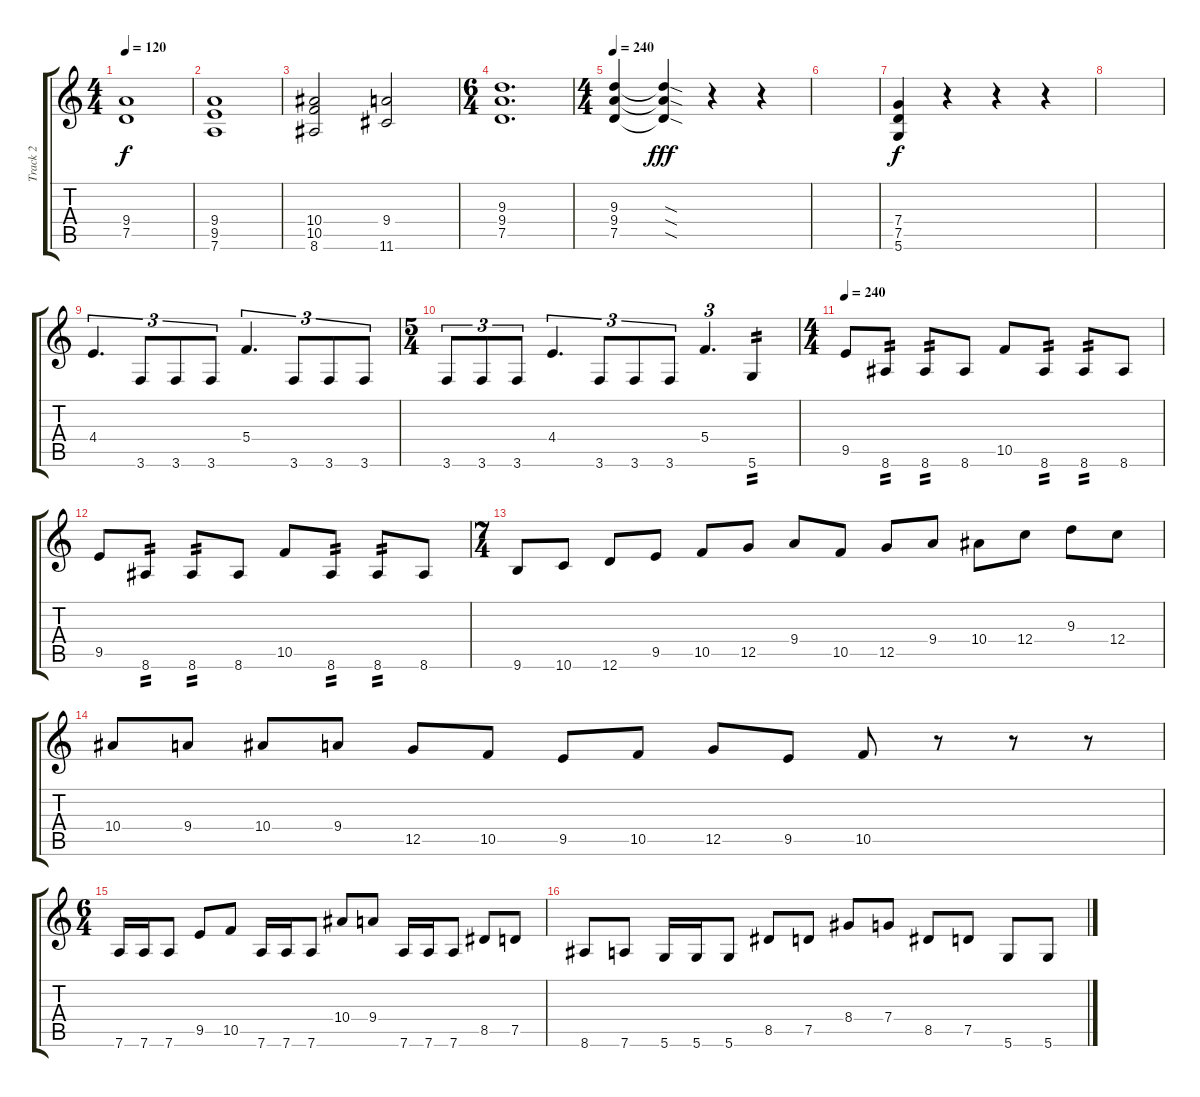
\track ("Track 2" "Track 2") {instrument distortionguitar}
\staff {score tabs}
\tuning (D4 A3 F3 C3 G2 D2) {hide}
\ts (4 4)
\tempo 120
\clef g2
\ks c
(9.4 7.5).1{dy f} |
(9.4 9.5 7.6).1 |
(10.4 10.5 8.6).2 (9.4 11.6).2 |
\ts (6 4)
(9.3 9.4 7.5).1{d} |
\ts (4 4)
\tempo 240
(9.3 9.4 7.5).4 (9.3{sod t} 9.4{sod t} 7.5{sod t}).4{dy fff} r.4 r.4 |
|
(7.4 7.5 5.6).4{dy f} r.4 r.4 r.4 |
|
4.4.4{d tu (3 2)} 3.6.8{tu (3 2)} 3.6.8{tu (3 2)} 3.6.8{tu (3 2)} 5.4.4{d tu (3 2)} 3.6.8{tu (3 2)} 3.6.8{tu (3 2)} 3.6.8{tu (3 2)} |
\ts (5 4)
3.6.8{tu (3 2)} 3.6.8{tu (3 2)} 3.6.8{tu (3 2)} 4.4.4{d tu (3 2)} 3.6.8{tu (3 2)} 3.6.8{tu (3 2)} 3.6.8{tu (3 2)} 5.4.4{d tu (3 2)} 5.6.4{tp 2} |
\ts (4 4)
\tempo 240
9.5.8 8.6.8{tp 2} 8.6.8{tp 2} 8.6.8 10.5.8 8.6.8{tp 2} 8.6.8{tp 2} 8.6.8 |
9.5.8 8.6.8{tp 2} 8.6.8{tp 2} 8.6.8 10.5.8 8.6.8{tp 2} 8.6.8{tp 2} 8.6.8 |
\ts (7 4)
9.6.8 10.6.8 12.6.8 9.5.8 10.5.8 12.5.8 9.4.8 10.5.8 12.5.8 9.4.8 10.4.8 12.4.8 9.3.8 12.4.8 |
10.4.8 9.4.8 10.4.8 9.4.8 12.5.8 10.5.8 9.5.8 10.5.8 12.5.8 9.5.8 10.5.8 r.8 r.8 r.8 |
\ts (6 4)
7.6.16 7.6.16 7.6.8 9.5.8 10.5.8 7.6.16 7.6.16 7.6.8 10.4.8 9.4.8 7.6.16 7.6.16 7.6.8 8.5.8 7.5.8 |
8.6.8 7.6.8 5.6.16 5.6.16 5.6.8 8.5.8 7.5.8 8.4.8 7.4.8 8.5.8 7.5.8 5.6.8 5.6.8
